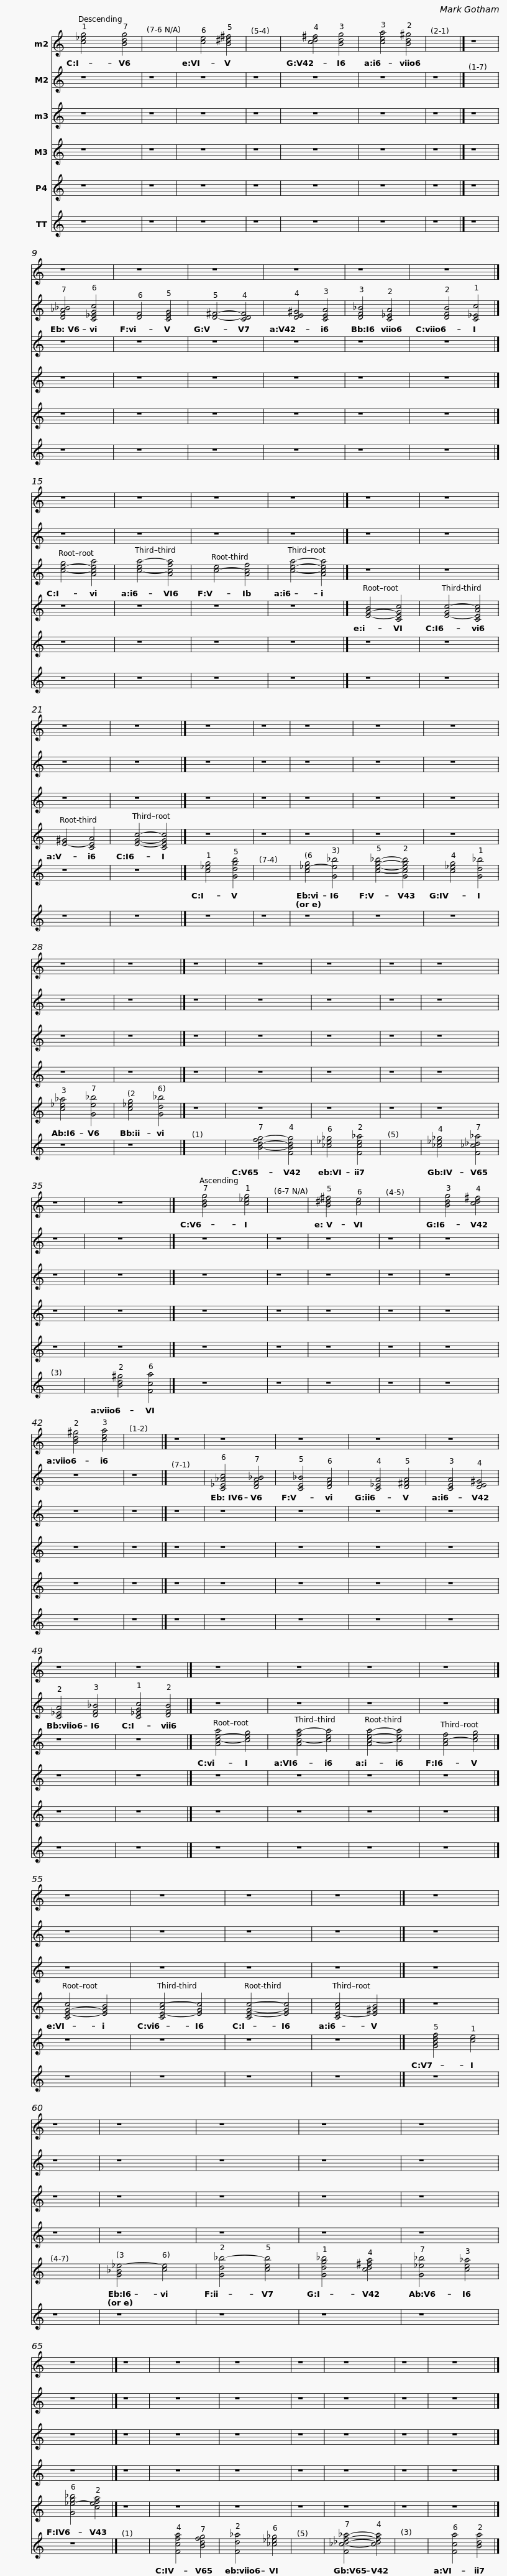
X:1
%%score 1 2 3 4 5 6
L:1/8
M:none
I:linebreak $
K:C
V:1 treble
V:2 treble
V:3 treble
V:4 treble
V:5 treble
V:6 treble
V:1
 [c!courtesy!_eg]4 [Bdg]4 | x8 | [ce]4 [B^d^f]4 | x8 | [cd^f]4 [Bdg]4 | %5
 [cea]4 [Bd^g]4 | x8 |]$ z8 | z8 | z8 | %10
 z8 | z8 | z8 | z8 |]$ z8 | %15
 z8 | z8 | z8 |]$ z8 | z8 | %20
 z8 | z8 |]$ z8 | z8 | z8 | %25
 z8 | z8 | z8 | z8 |]$ z8 | %30
 z8 | z8 | z8 | z8 | z8 | %35
 z8 |]$ [Bdg]4 [c!courtesy!_eg]4 | x8 | [B^d^f]4 [ce]4 | x8 | %40
 [Bdg]4 [cd^f]4 | [Bd^g]4 [cea]4 | x8 |]$ z8 | z8 | %45
 z8 | z8 | z8 | z8 | z8 |]$ %50
 z8 | z8 | z8 | z8 |]$ z8 | %55
 z8 | z8 | z8 |]$ z8 | z8 | %60
 z8 | z8 | z8 | z8 | z8 |]$ %65
 z8 | z8 | z8 | z8 | z8 | %70
 z8 | z8 |] %72
V:2
 z8 | z8 | z8 | z8 | z8 | %5
 z8 | z8 |]$ x8 | [DF_A_B]4 [C_EGc]4 | [DF]4 [CEG]4 | %10
 [D^F]4- [CDF]4 | [DE^G]4 [CEA]4 | [DF_B]4 [C_EA]4 | [DFB]4 [C!courtesy!_Ec]4 |]$ z8 | %15
 z8 | z8 | z8 |]$ z8 | z8 | %20
 z8 | z8 |]$ z8 | z8 | z8 | %25
 z8 | z8 | z8 | z8 |]$ z8 | %30
 z8 | z8 | z8 | z8 | z8 | %35
 z8 |]$ z8 | z8 | z8 | z8 | %40
 z8 | z8 | z8 |]$ x8 | [C_E_Ac]4 [DFA_B]4 | %45
 [CE_B]4 [DFA]4 | [C!courtesy!_EA]4 [D^FA]4 | [CEA]4 [DE^G]4 | [C_EA]4 [DF_B]4 | [C!courtesy!_EGc]4 [DFB]4 |]$ %50
 z8 | z8 | z8 | z8 |]$ z8 | %55
 z8 | z8 | z8 |]$ z8 | z8 | %60
 z8 | z8 | z8 | z8 | z8 |]$ %65
 z8 | z8 | z8 | z8 | z8 | %70
 z8 | z8 |] %72
V:3
 z8 | z8 | z8 | z8 | z8 | %5
 z8 | z8 |]$ z8 | z8 | z8 | %10
 z8 | z8 | z8 | z8 |]$ [c-e-g]4 [Acea]4 | %15
 [c-ea-]4 [Acfa]4 | [c-e]4 [Acf]4 | [cea]4- [Acea]4 |]$ z8 | z8 | %20
 z8 | z8 |]$ z8 | z8 | z8 | %25
 z8 | z8 | z8 | z8 |]$ z8 | %30
 z8 | z8 | z8 | z8 | z8 | %35
 z8 |]$ z8 | z8 | z8 | z8 | %40
 z8 | z8 | z8 |]$ z8 | z8 | %45
 z8 | z8 | z8 | z8 | z8 |]$ %50
 [Ac-e-a]4 [ceg]4 | [Ac-fa-]4 [cea]4 | [Ac-e-a-]4 [cea]4 | [Ac-f]4 [ceg]4 |]$ z8 | %55
 z8 | z8 | z8 |]$ z8 | z8 | %60
 z8 | z8 | z8 | z8 | z8 |]$ %65
 z8 | z8 | z8 | z8 | z8 | %70
 z8 | z8 |] %72
V:4
 z8 | z8 | z8 | z8 | z8 | %5
 z8 | z8 |]$ z8 | z8 | z8 | %10
 z8 | z8 | z8 | z8 |]$ z8 | %15
 z8 | z8 | z8 |]$ [E-G-B]4 [CEGc]4 | [E-Gc-]4 [CEAc]4 | %20
 [E-^G]4 [CEA]4 | [EGc]4- [CEGc]4 |]$ z8 | z8 | z8 | %25
 z8 | z8 | z8 | z8 |]$ z8 | %30
 z8 | z8 | z8 | z8 | z8 | %35
 z8 |]$ z8 | z8 | z8 | z8 | %40
 z8 | z8 | z8 |]$ z8 | z8 | %45
 z8 | z8 | z8 | z8 | z8 |]$ %50
 z8 | z8 | z8 | z8 |]$ [CE-G-c]4 [EGB]4 | %55
 [CE-Ac-]4 [EGc]4 | [CE-G-c-]4 [EGc]4 | [CE-Ac]4 [E^GB]4 |]$ z8 | z8 | %60
 z8 | z8 | z8 | z8 | z8 |]$ %65
 z8 | z8 | z8 | z8 | z8 | %70
 z8 | z8 |] %72
V:5
 z8 | z8 | z8 | z8 | z8 | %5
 z8 | z8 |]$ z8 | z8 | z8 | %10
 z8 | z8 | z8 | z8 |]$ z8 | %15
 z8 | z8 | z8 |]$ z8 | z8 | %20
 z8 | z8 |]$ [c!courtesy!_eg]4 [Gdgb]4 | x8 | [c!courtesy!_e-g]4 [Ge!courtesy!_b]4 | %25
 [ceg_b]4- [Gcegb]4 | [c!courtesy!_eg]4 [Gd!courtesy!_b]4 | [c_e_a]4 [Ge_b]4 | [c_eg]4 [Gd_b]4 |]$ z8 | %30
 z8 | z8 | z8 | z8 | z8 | %35
 z8 |]$ z8 | z8 | z8 | z8 | %40
 z8 | z8 | z8 |]$ z8 | z8 | %45
 z8 | z8 | z8 | z8 | z8 |]$ %50
 z8 | z8 | z8 | z8 |]$ z8 | %55
 z8 | z8 | z8 |]$ [GBdf]4 [ce]4 | x8 | %60
 [G_B_e-]4 [ce]4 | [Gd_b-]4 [ceb]4 | [Gdg!courtesy!_b]4 [cd^fa]4 | [G_e_b]4 [ce_a]4 | [G_e-g_b]4 [cefa]4 |]$ %65
 z8 | z8 | z8 | z8 | z8 | %70
 z8 | z8 |] %72
V:6
 z8 | z8 | z8 | z8 | z8 | %5
 z8 | z8 |]$ z8 | z8 | z8 | %10
 z8 | z8 | z8 | z8 |]$ z8 | %15
 z8 | z8 | z8 |]$ z8 | z8 | %20
 z8 | z8 |]$ z8 | z8 | z8 | %25
 z8 | z8 | z8 | z8 |]$ x8 | %30
 [B-d-fg-]4 [FBdg]4 | [_c_e_g]4 [Fce_a]4 | x8 | [_c_e_g]4 [F_c_d_a]4 | x8 | %35
 [Bd^g]4 [Fca]4 |]$ z8 | z8 | z8 | z8 | %40
 z8 | z8 | z8 |]$ z8 | z8 | %45
 z8 | z8 | z8 | z8 | z8 |]$ %50
 z8 | z8 | z8 | z8 |]$ z8 | %55
 z8 | z8 | z8 |]$ z8 | z8 | %60
 z8 | z8 | z8 | z8 | z8 |]$ %65
 x8 | [Fcfa]4 [Bdfg]4 | [Fd_a]4 [_c_e_g]4 | x8 | [F_c-_d-f-_a-]4 [cdfa]4 | %70
 x8 | [Fca]4 [Bda]4 |] %72
